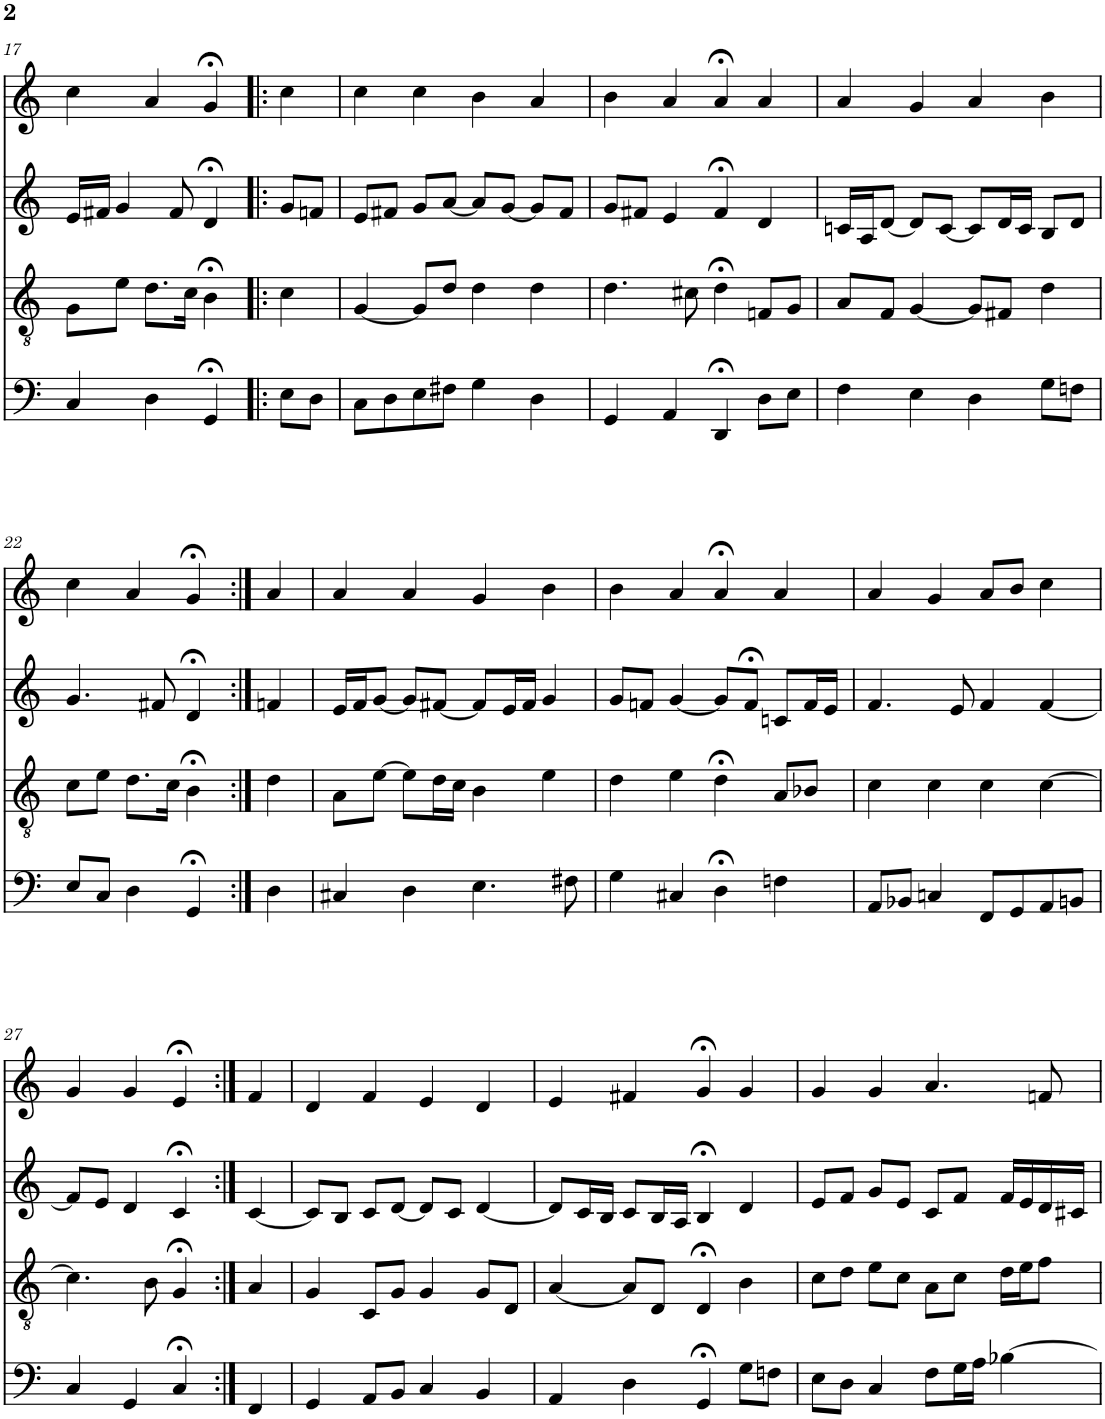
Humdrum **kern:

**kern	**kern	**kern	**kern
*part4	*part3	*part2	*part1
*staff4	*staff3	*staff2	*staff1
*I"bass	*I"tenor	*I"alto	*I"soprn
!!LO:PB:g=z
*clefF4	*clefGv2	*clefG2	*clefG2
*k[]	*k[]	*k[]	*k[]
*M4/4	*M4/4	*M4/4	*M4/4
=17	=17	=17	=17
4C/	8G\L	16e/LL	4cc\
.	.	16f#X/JJ	.
.	8e\J	4g/	.
4D\	8.d\L	.	4a/
.	.	8f#/	.
.	16c\Jk	.	.
4GG;</	4B;<\	4d;</	4g;</
=18!|:	=18!|:	=18!|:	=18!|:
8E\L	4c\	8g/L	4cc\
8D\J	.	8fn/J	.
=19	=19	=19	=19
8C\L	[4G/	8e/L	4cc\
8D\	.	8f#X/J	.
8E\	8G/L]	8g/L	4cc\
8F#X\J	8d/J	[8a/J	.
4G\	4d\	8a/L]	4b\
.	.	[8g/J	.
4D\	4d\	8g/L]	4a/
.	.	8f#/J	.
=20	=20	=20	=20
4GG/	4.d\	8g/L	4b\
.	.	8f#X/J	.
4AA/	.	4e/	4a/
.	8c#X\	.	.
4DD;</	4d;<\	4f#;</	4a;</
8D\L	8Fn/L	4d/	4a/
8E\J	8G/J	.	.
=21	=21	=21	=21
4F\	8A/L	16cn/LL	4a/
.	.	16A/J	.
.	8F/J	[8d/J	.
4E\	[4G/	8d/L]	4g/
.	.	[8c/J	.
4D\	8G/L]	8c/L]	4a/
.	8F#X/J	16d/L	.
.	.	16c/JJ	.
8G\L	4d\	8B/L	4b\
8Fn\J	.	8d/J	.
!!LO:LB:g=z
=22	=22	=22	=22
8E/L	8c\L	4.g/	4cc\
8C/J	8e\J	.	.
4D\	8.d\L	.	4a/
.	.	8f#X/	.
.	16c\Jk	.	.
4GG;</	4B;<\	4d;</	4g;</
=23:|!	=23:|!	=23:|!	=23:|!
4D\	4d\	4fn/	4a/
=24	=24	=24	=24
4C#X/	8A\L	16e/LL	4a/
.	.	16f/J	.
.	[8e\J	[8g/J	.
4D\	8e\L]	8g/L]	4a/
.	16d\L	[8f#X/J	.
.	16c\JJ	.	.
4.E\	4B\	8f#/L]	4g/
.	.	16e/L	.
.	.	16f#/JJ	.
.	4e\	4g/	4b\
8F#X\	.	.	.
=25	=25	=25	=25
4G\	4d\	8g/L	4b\
.	.	8fn/J	.
4C#X/	4e\	[4g/	4a/
4D;<\	4d;<\	8g/L]	4a;</
.	.	8f;</J	.
4Fn\	8A/L	8cn/L	4a/
.	8B-X/J	16f/L	.
.	.	16e/JJ	.
=26	=26	=26	=26
8AA/L	4c\	4.f/	4a/
8BB-X/J	.	.	.
4Cn/	4c\	.	4g/
.	.	8e/	.
8FF/L	4c\	4f/	8a/L
8GG/	.	.	8b/J
8AA/	[4c\	[4f/	4cc\
8BBn/J	.	.	.
!!LO:LB:g=z
=27	=27	=27	=27
4C/	4.c\]	8f/L]	4g/
.	.	8e/J	.
4GG/	.	4d/	4g/
.	8B\	.	.
4C;</	4G;</	4c;</	4e;</
=28:|!	=28:|!	=28:|!	=28:|!
4FF/	4A/	[4c/	4f/
=29	=29	=29	=29
4GG/	4G/	8c/L]	4d/
.	.	8B/J	.
8AA/L	8C/L	8c/L	4f/
8BB/J	8G/J	[8d/J	.
4C/	4G/	8d/L]	4e/
.	.	8c/J	.
4BB/	8G/L	[4d/	4d/
.	8D/J	.	.
=30	=30	=30	=30
4AA/	[4A/	8d/L]	4e/
.	.	16c/L	.
.	.	16B/JJ	.
4D\	8A/L]	8c/L	4f#X/
.	8D/J	16B/L	.
.	.	16A/JJ	.
4GG;</	4D;</	4B;</	4g;</
8G\L	4B\	4d/	4g/
8Fn\J	.	.	.
=31	=31	=31	=31
8E\L	8c\L	8e/L	4g/
8D\J	8d\J	8f/J	.
4C/	8e\L	8g/L	4g/
.	8c\J	8e/J	.
8F\L	8A\L	8c/L	4.a/
16G\L	8c\J	8f/J	.
16A\JJ	.	.	.
[4B-X\	16d\LL	16f/LL	.
.	16e\J	16e/	.
.	8f\J	16d/	8fn/
.	.	16c#X/JJ	.
=	=	=	=
*-	*-	*-	*-
